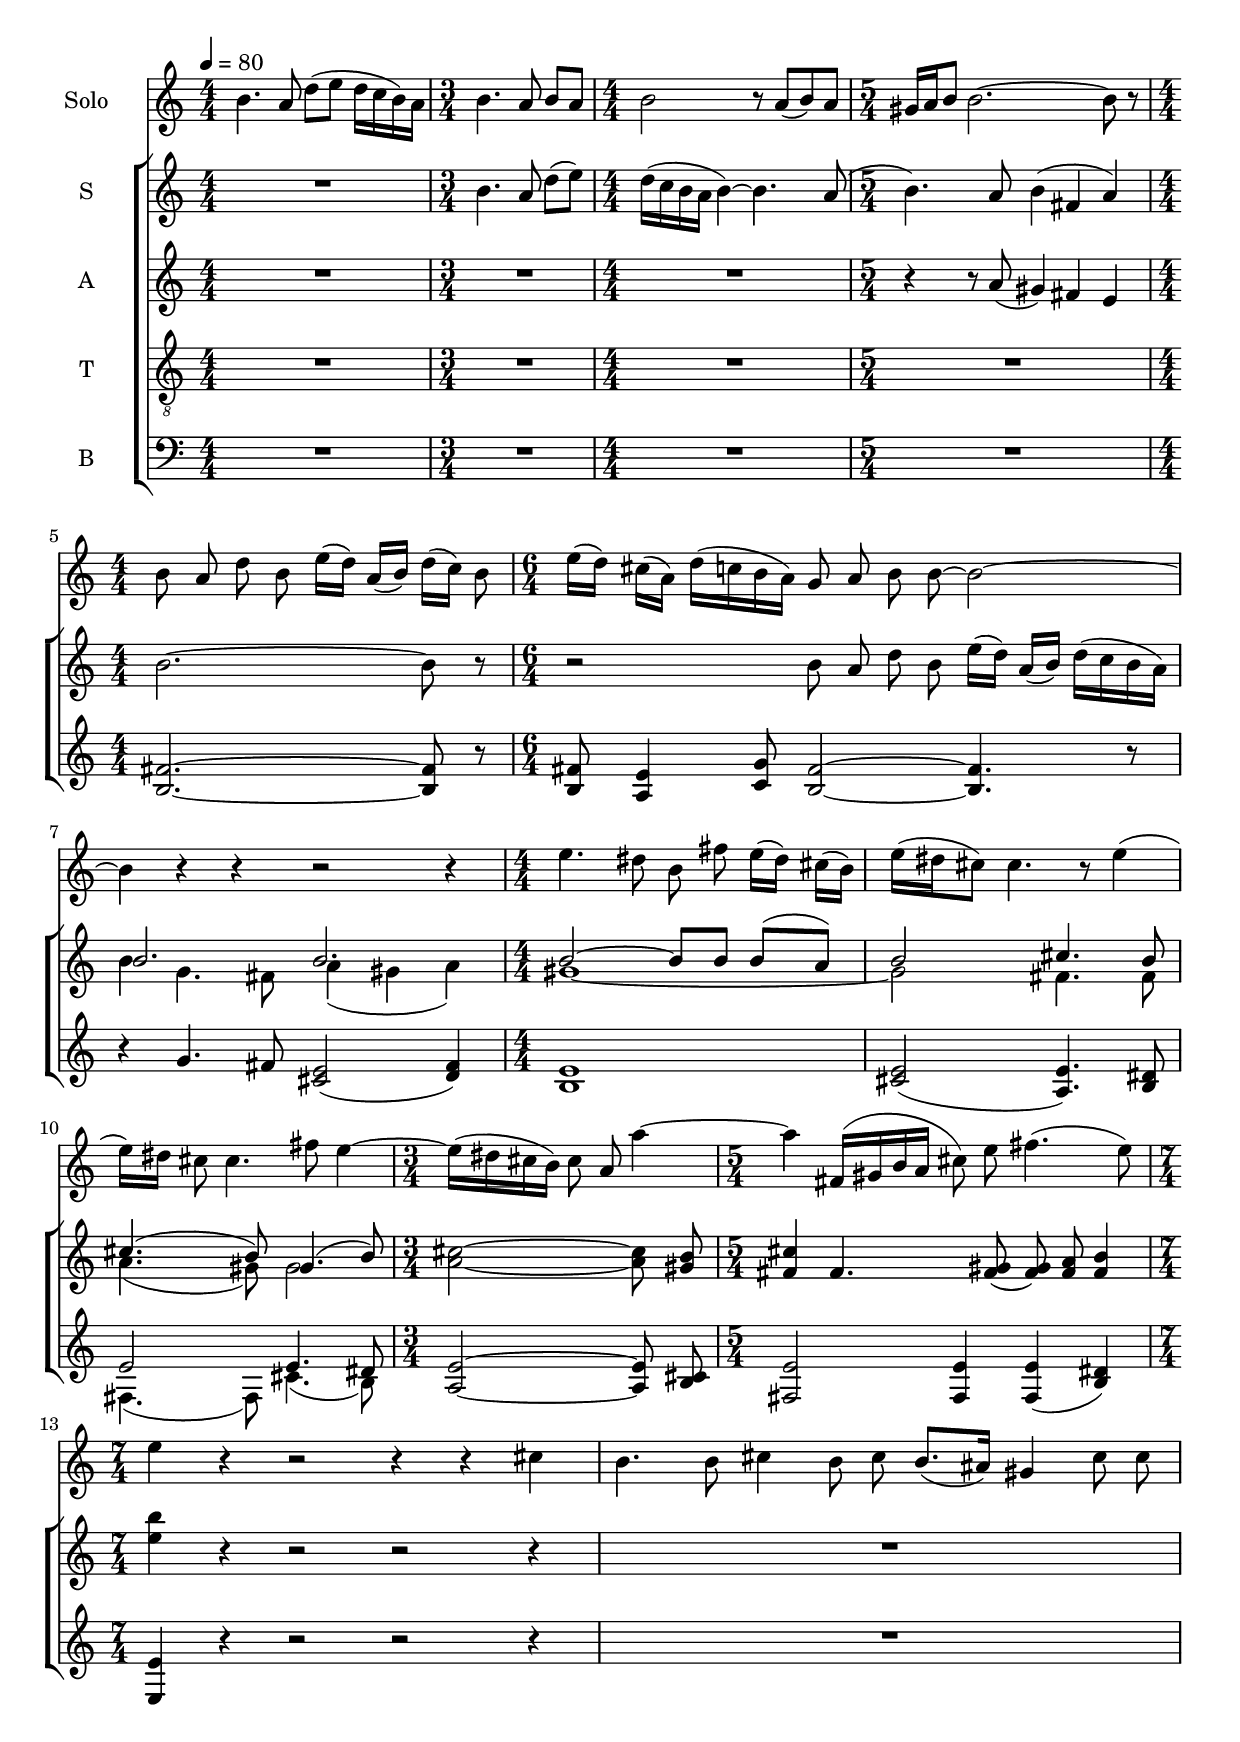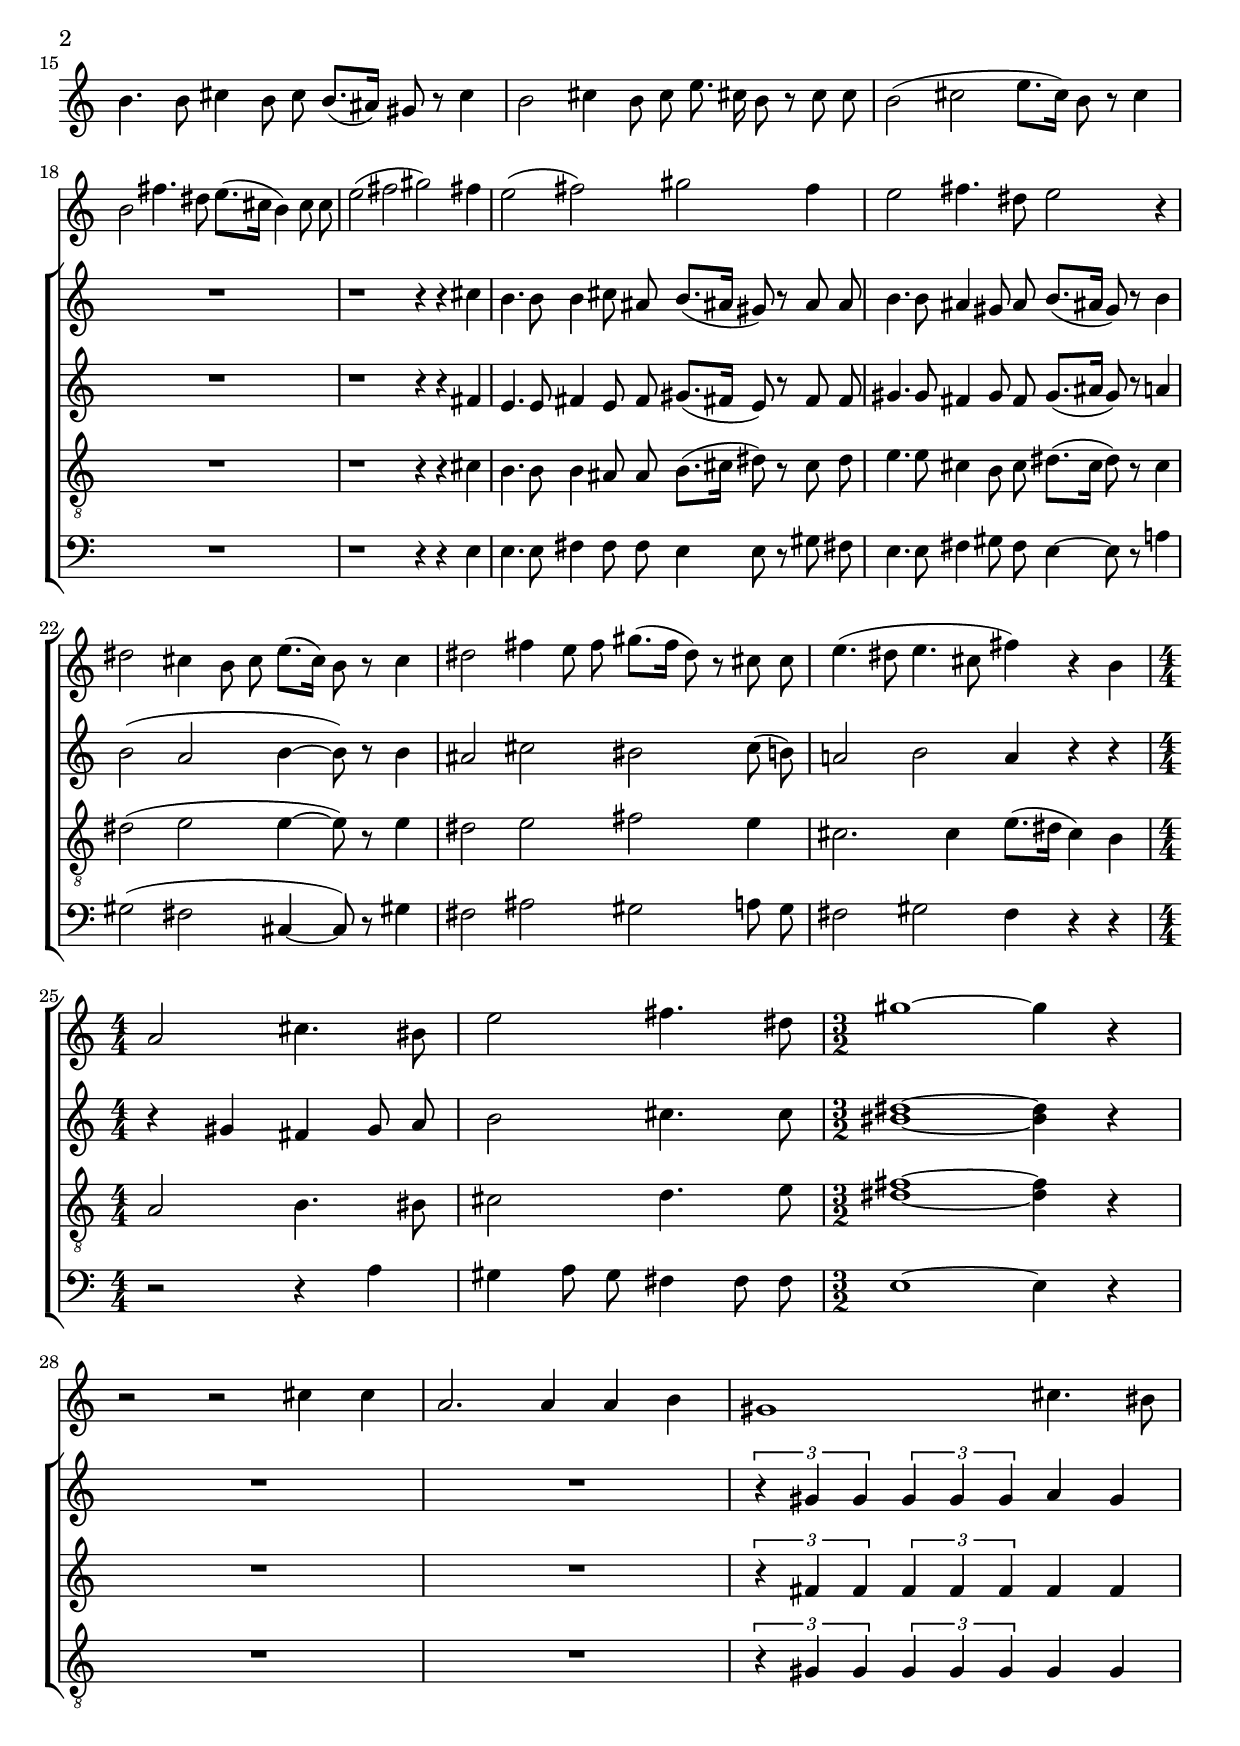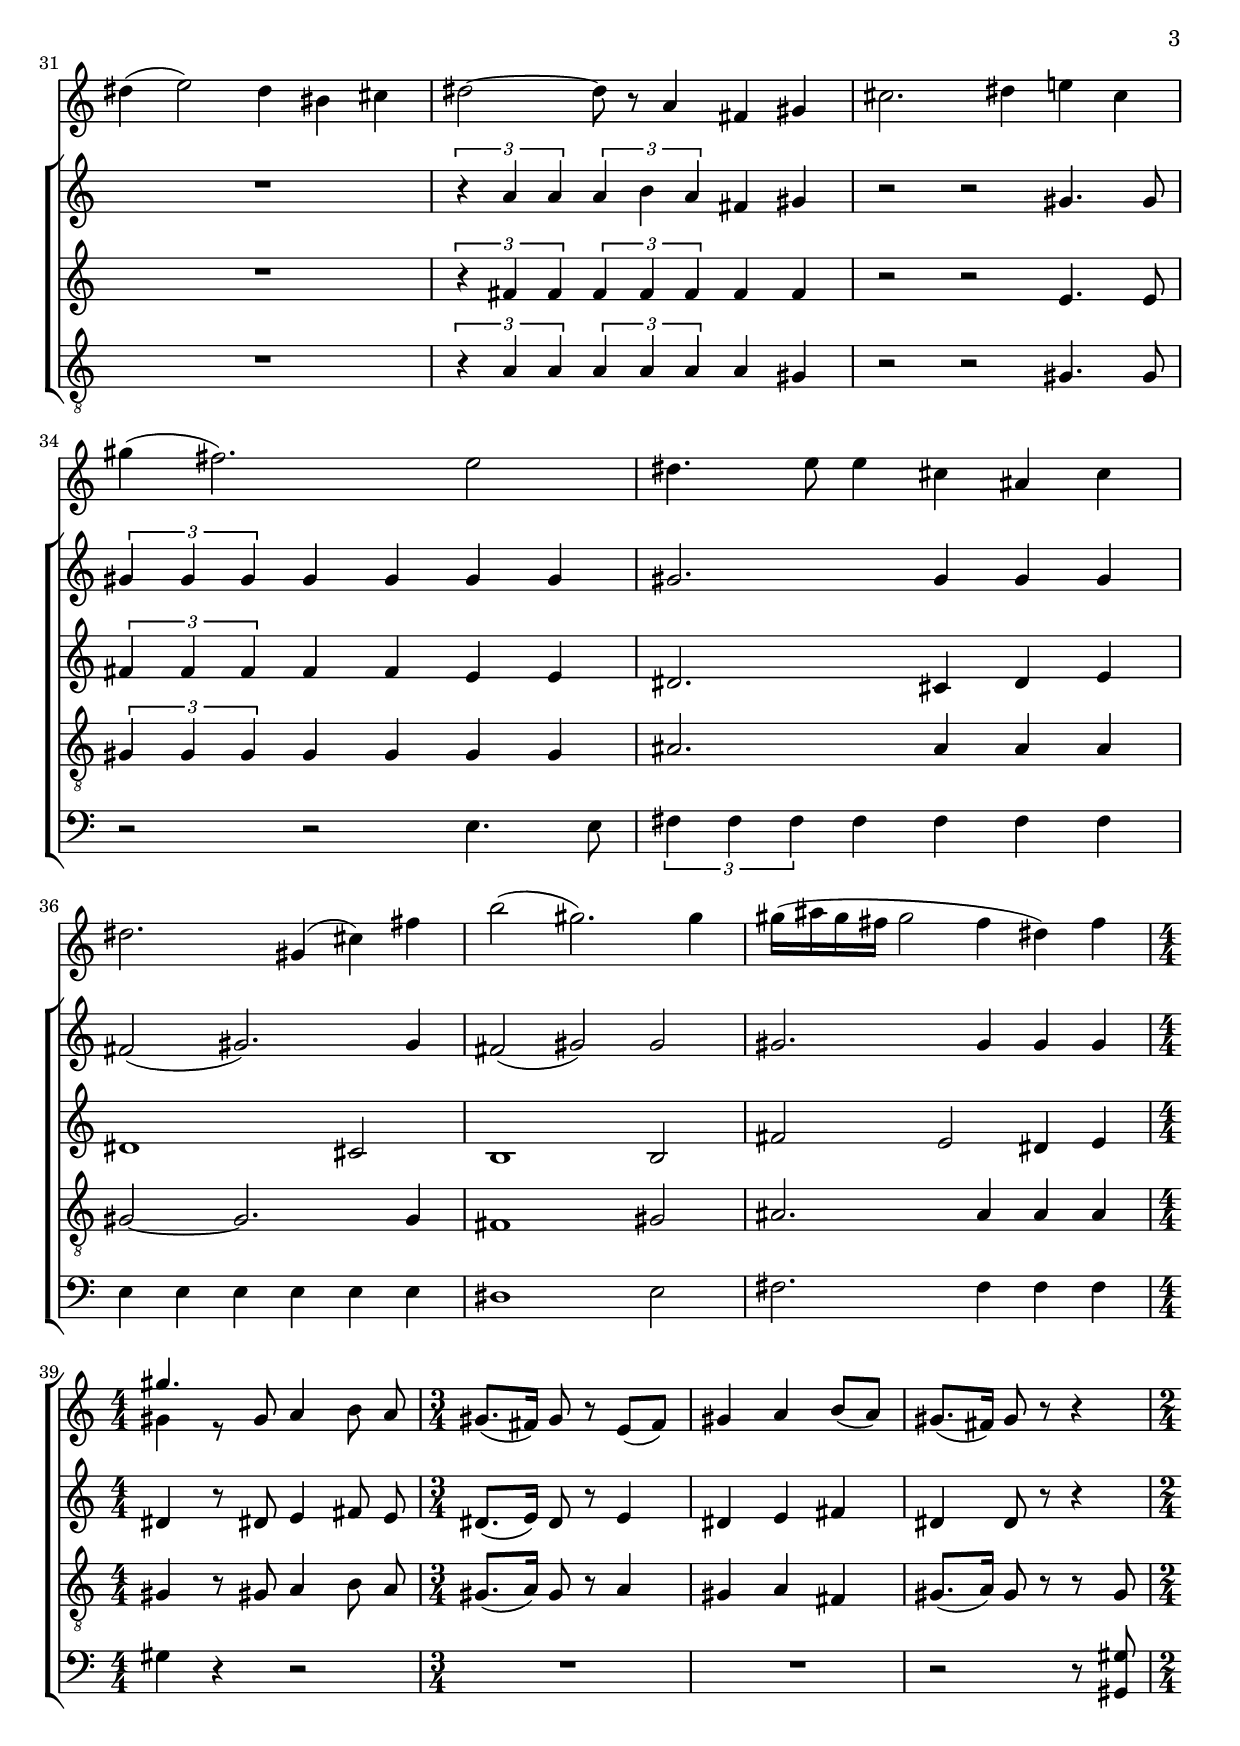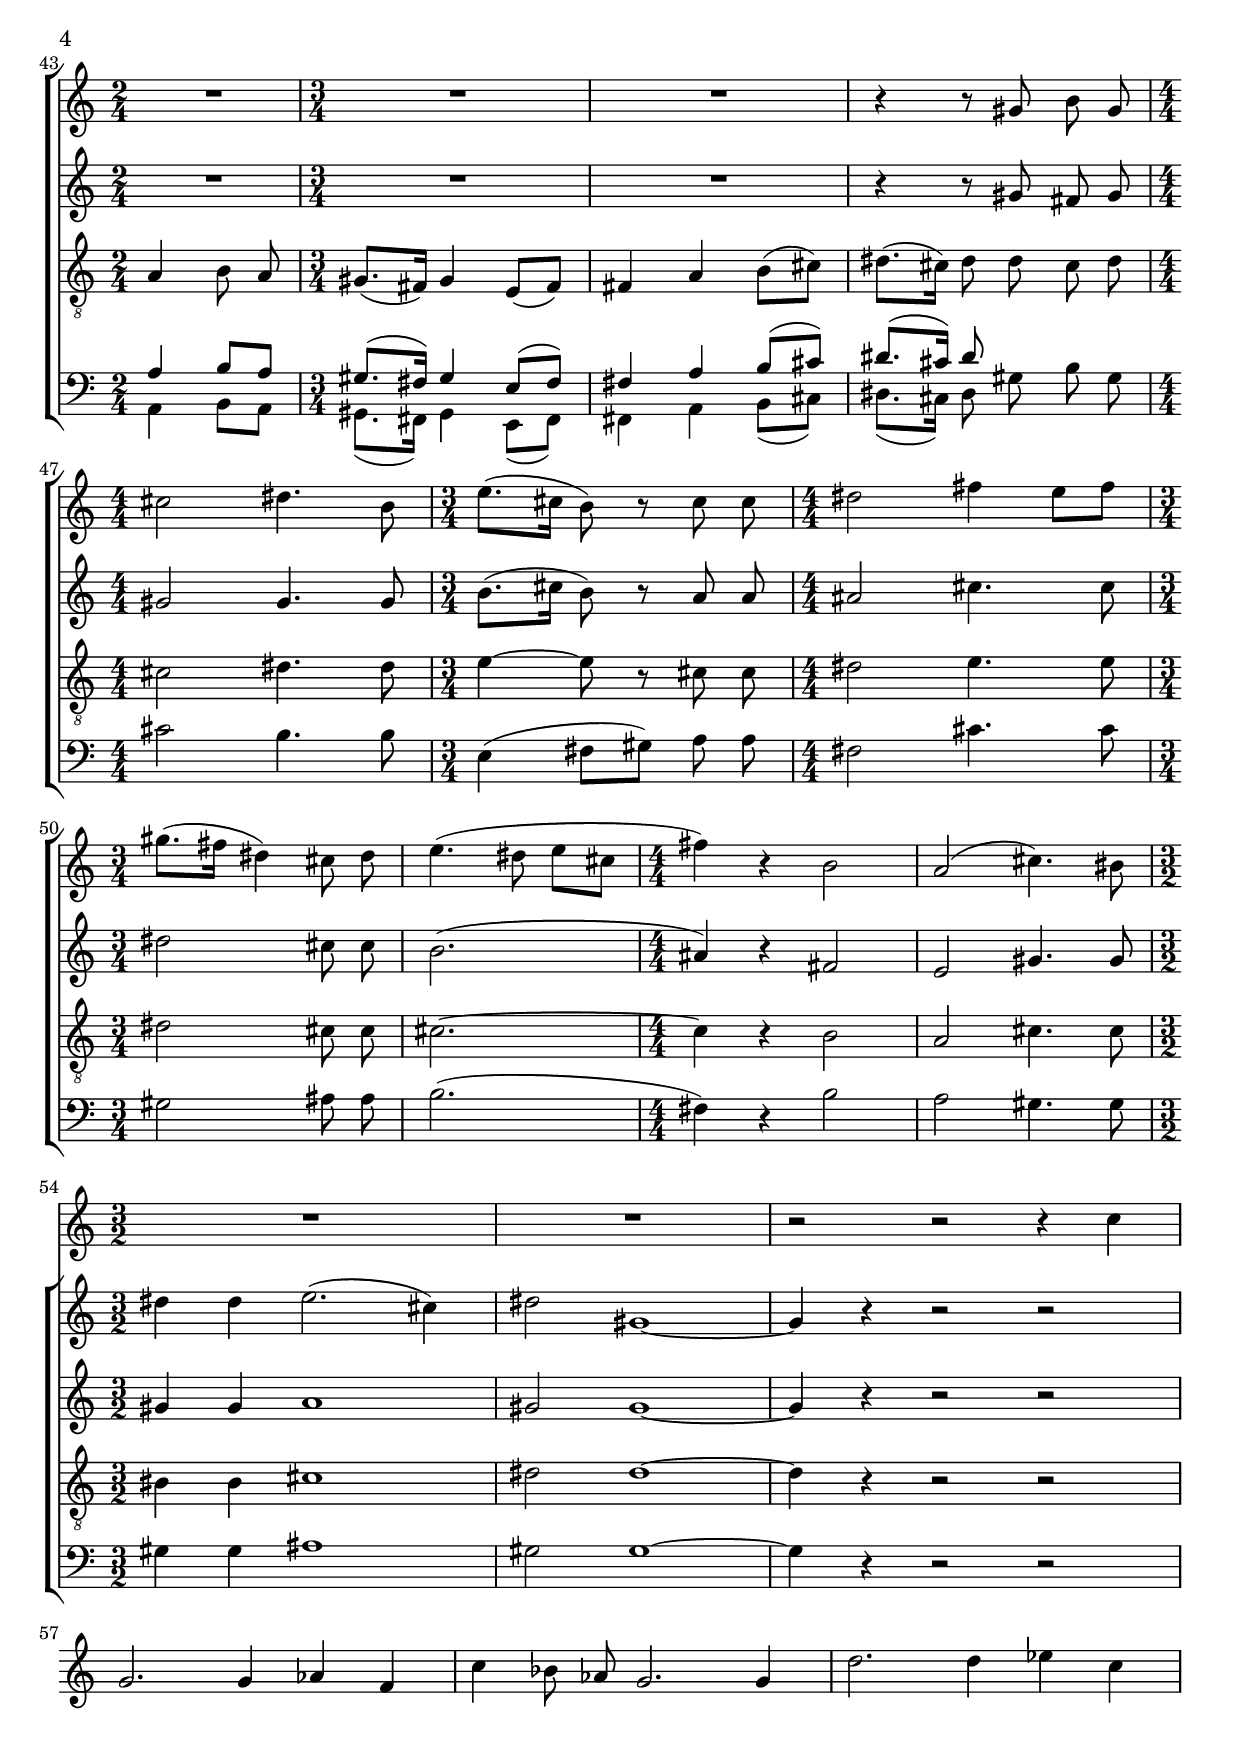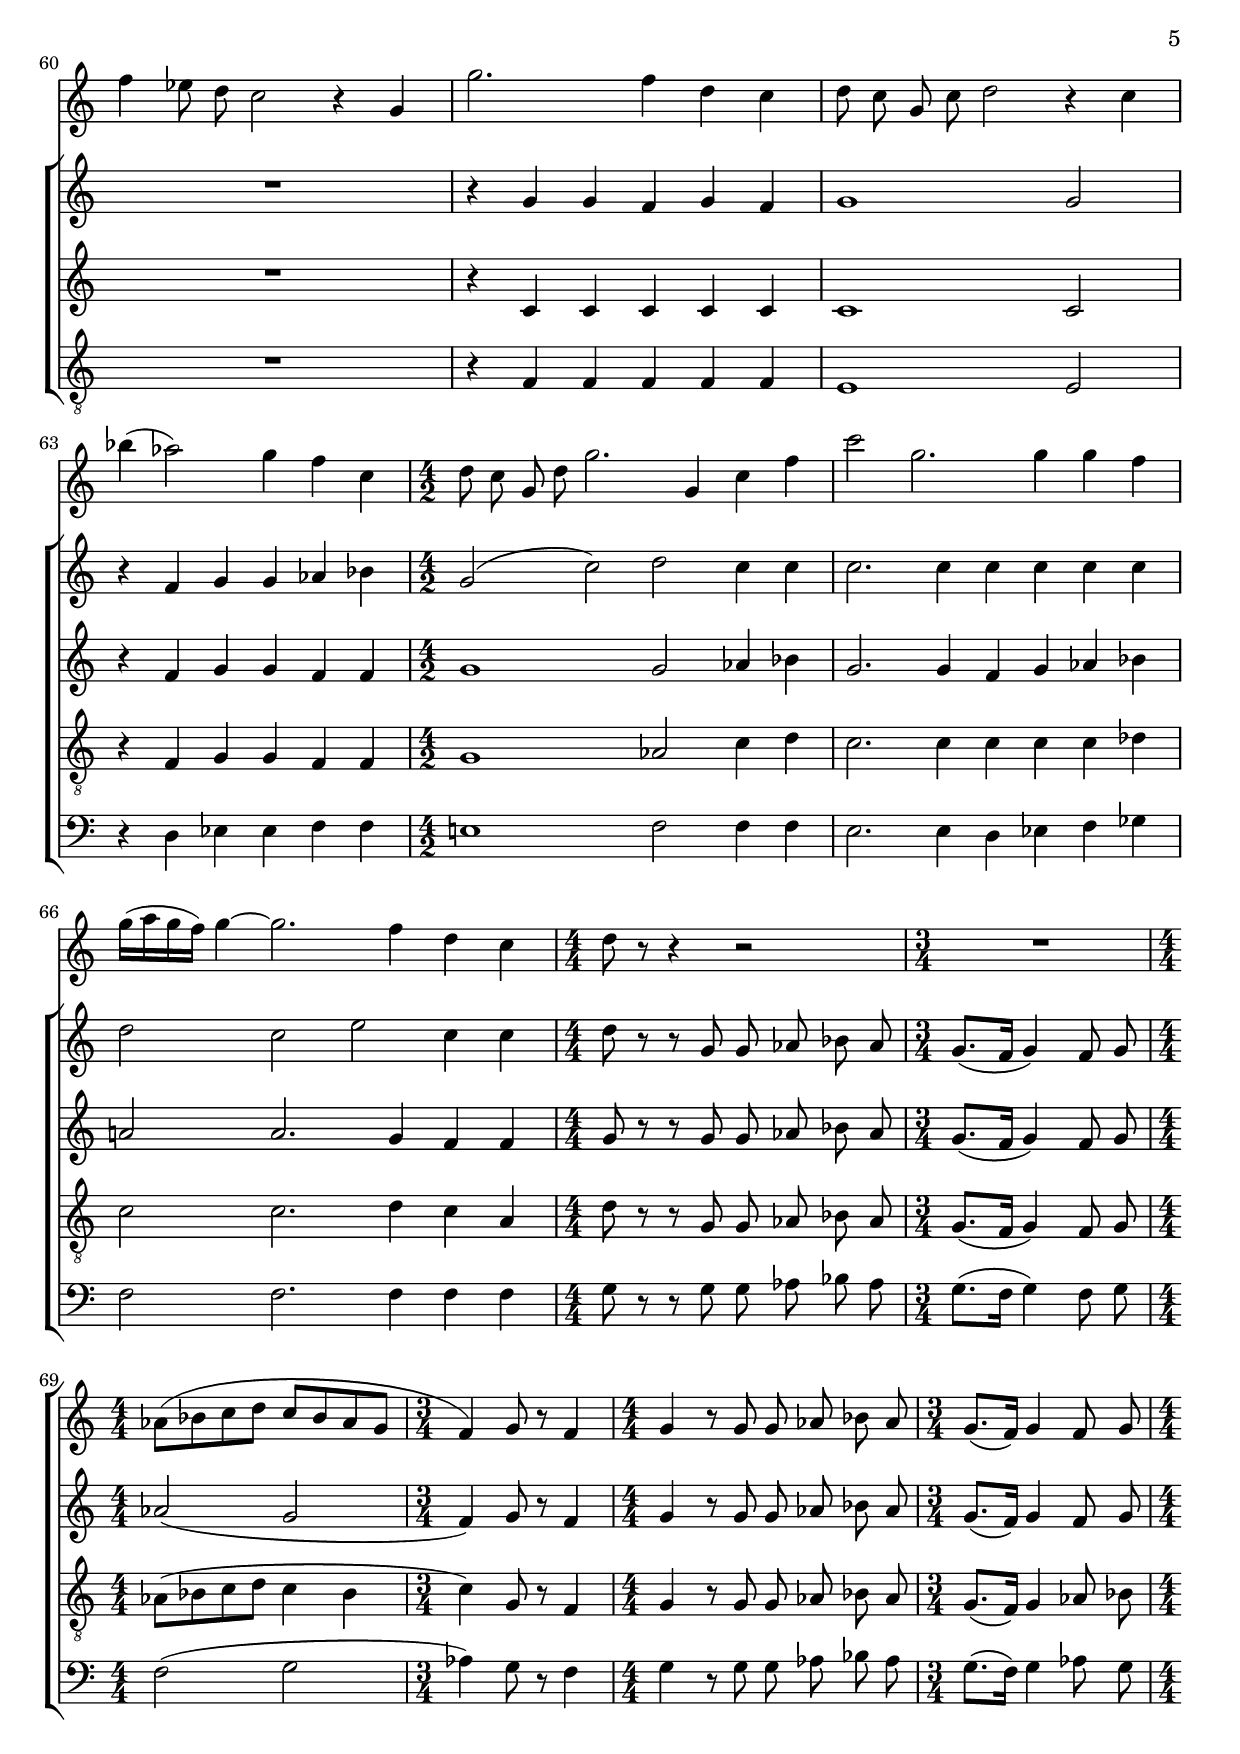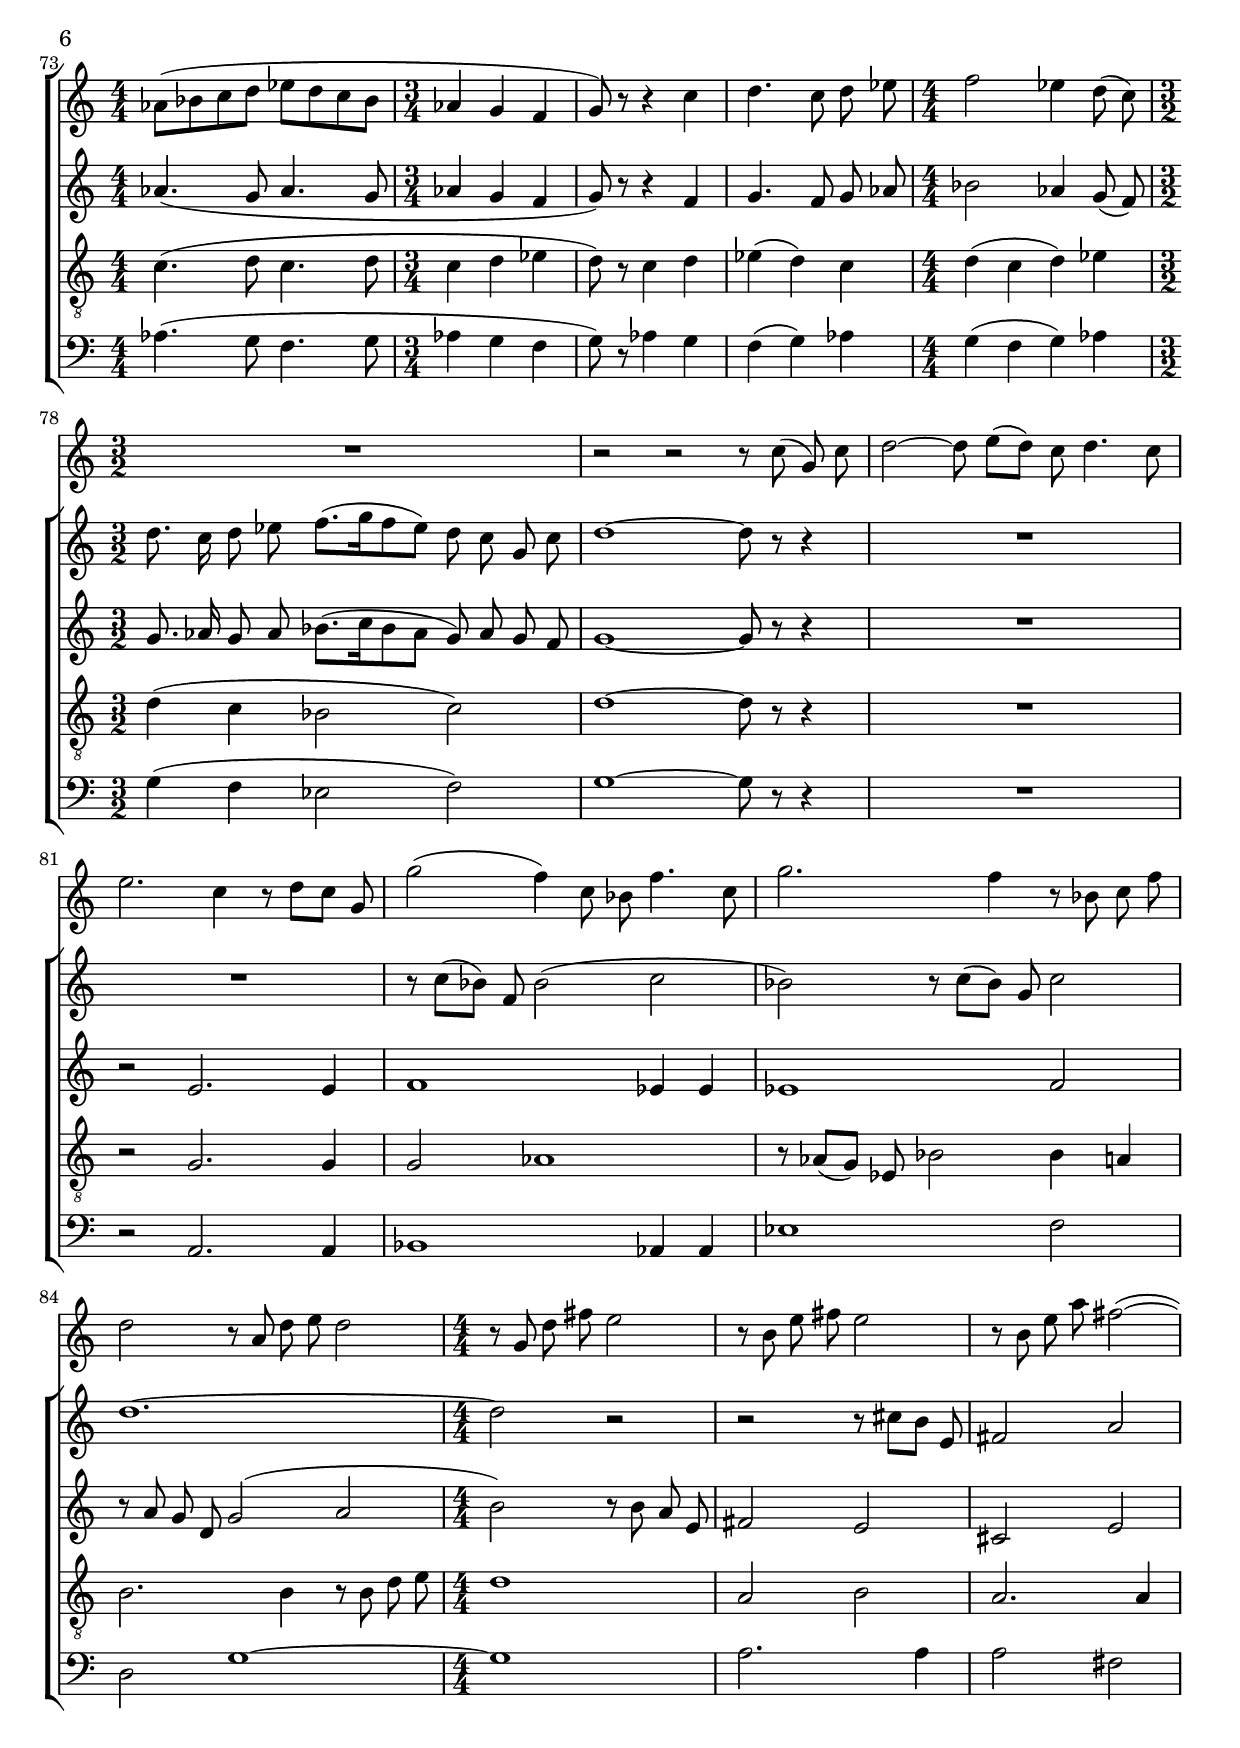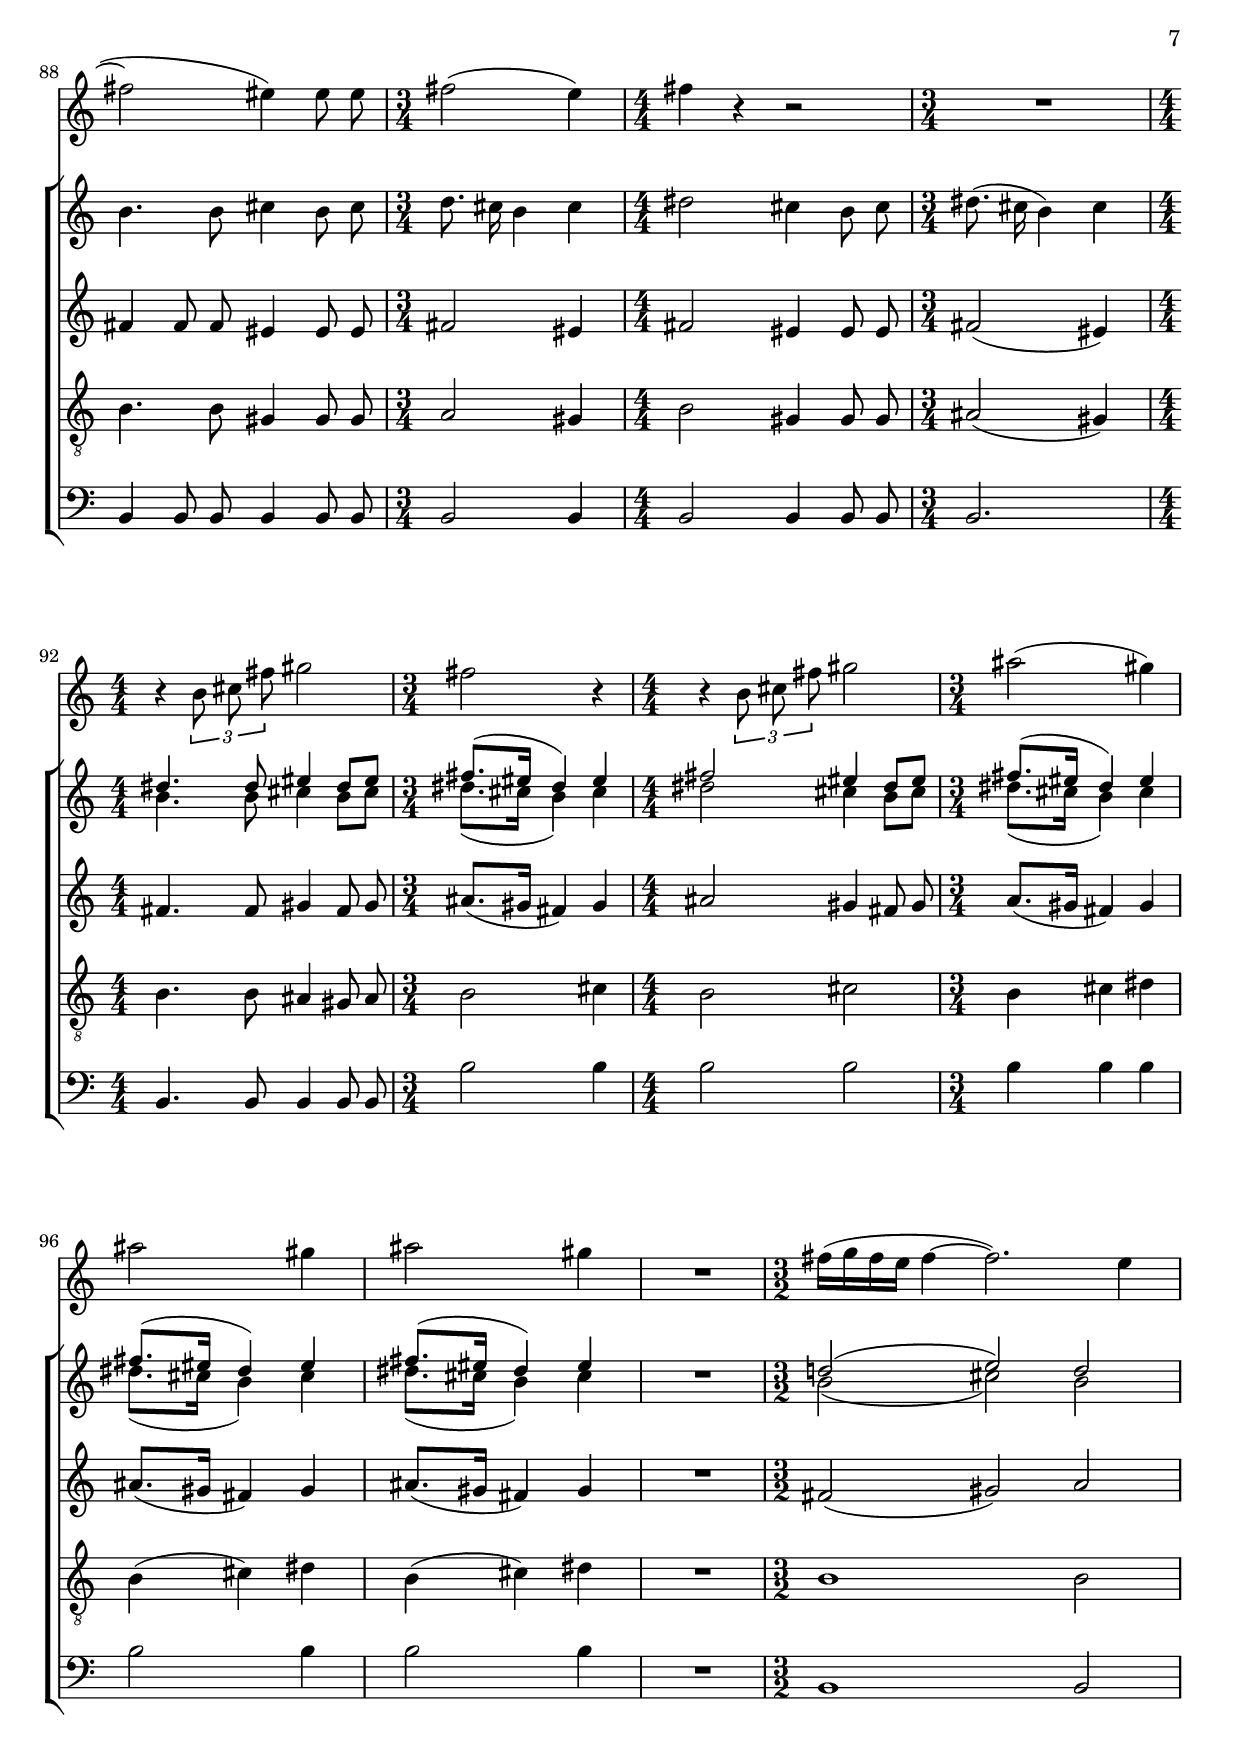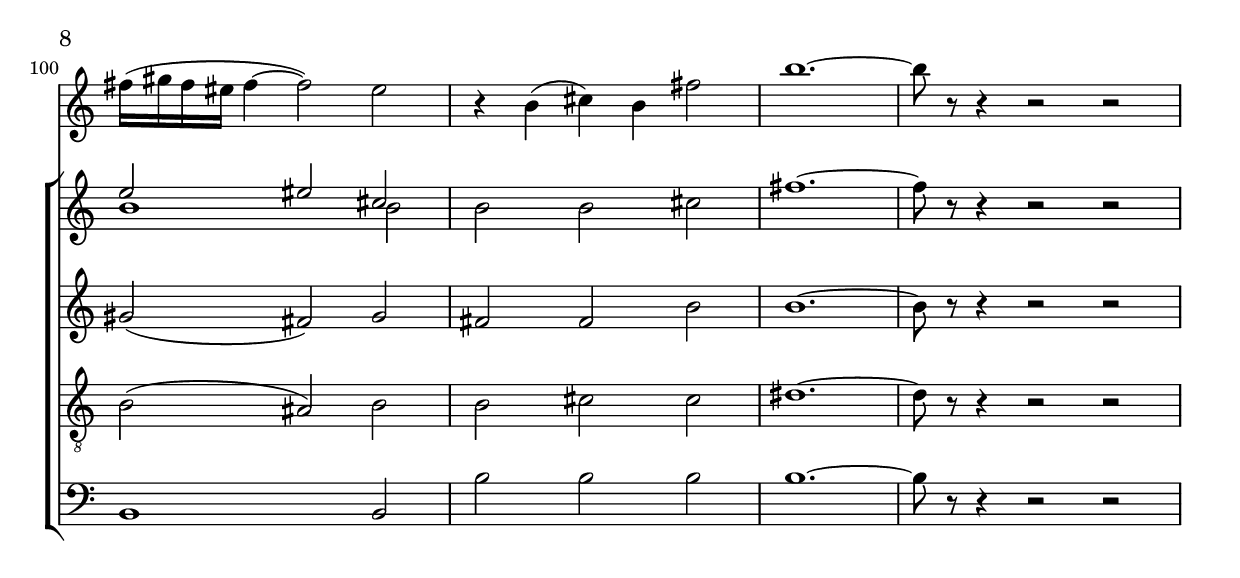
\include "english.ly"
\version "2.22.0"

global = {
  \key a \minor
  \time 4/4
  % \tempo 4 = 116
  \tempo 4 = 80
}

%%%%%%%%%%%%%%%%%%%%%%%%%%%%%%%%
soloNotes = \relative c'' {
  \dynamicUp \numericTimeSignature
  % page 22, bar 1
  b4. a8 d8[( e] d16[ c b) a] |
  \time 3/4 b4. a8 b[ a] |
  \time 4/4 b2 r8 a8[( b) a] |
  \time 5/4 gs16[ a b8] b2.~  b8 r8 |
  \break % bar 5
  \time 4/4 b8 a d b e16[( d]) a[( b]) d[( c]) b8 |
  \time 6/4  e16[( d]) cs[( a]) d[( c b a]) g8 a b b8~ b2~ |
  \break % bar 7
  b4 r4 r4 r2 r4 |
  \time 4/4 e4. ds8 b fs' e16[( ds]) cs[( b]) |
  e16[( ds cs8]) cs4. r8 e4( |
\break
  % page 23, bar 10
  e16[) ds] cs8 cs4. fs8 e4~ |
  \time 3/4 e16[( ds cs b]) cs8 a a'4~ |
  \time 5/4 a4 fs,16[( gs b a] cs8) e fs4.( e8) |
  \break % bar 13
  \time 7/4 e4 r4 r2 r4 r4 cs4 |
  b4. b8 cs4 b8 cs8 b8.[( as16]) gs4 cs8 cs |
\break
  % page 24, bar 15
  b4. b8 cs4 b8 cs   b8.[( as16]) gs8 r8 cs4 |
  b2 cs4 b8 cs8 e8. cs!16 b8 r8 cs8 cs8 |
  b2( cs2
%\break % bar 17
  e8.[ cs16]) b8 r8 cs4 |
  b2 fs'4. ds8 e8.[( cs16] b4) cs8 cs | e2( fs2
%\break
  % page 25, bar 19
  gs2) fs!4 |
  e2( fs2) gs2 fs4 |
  e2 fs4. ds8
  % break bar ..21
  e2 r4 |
  R1*7/4 |
  R1*7/4 |
  % page 26, bar ..23
  R1*7/4 |
\break % bar 25
  \time 4/4 R1 |
  R1 |
  \time 3/2 R1*3/2 |
\break
  % page 27, bar 28
  r2 r2 cs4 cs4 |
  a2. a4 a4 b4 |
  gs1 cs4. bs8 |
\break % bar 31
  ds4( e2) ds4 bs cs |
  ds2~ ds8 r8 a4 fs gs |
  cs2. ds4 e! cs |
\break
  % page 28, bar 34
  gs'4( fs2.) e2 |
  ds4. e8 e4 cs as cs |
\break % bar 36
  ds2. gs,4( cs) fs4 |
  b2( gs2.) gs4 |
  gs16[( as gs fs] gs2 fs4 ds) fs |
\break
  % page 29, bar 39
  \time 4/4 R1 |
  \time 3/4 R1*3/4 |
  R1*3/4 |
  R1*3/4 |
\break % bar 43
  \time 2/4 R1*2/4 |
  \time 3/4 R1*3/4 |
  R1*3/4 |
  R1*3/4 |
\break
  % page 30, bar 47
  \time 4/4 R1 |
  \time 3/4 R1*3/4 |
  \time 4/4 R1 |
\break % bar 50
  \time 3/4 R1*3/4 |
  R1*3/4 |
  \time 4/4 R1 |
  R1 |
\break
  % page 31, bar 54
  \time 3/2 R1*3/2 |
  R1*3/2 |
  r2 r2 r4 c4 |
\break
  % break bar 57
  g2. g4 af f |
  c'4 bf8 af g2. g4 |
  d'2. d4 ef c |
\break
  % page 32, bar 60
  f4 ef8 d8 c2 r4 g |
  g'2. f4 d c |
  d8 c8 g8 c8 d2 r4 c4 |
\break
  % break bar 63
  bf'4( af2) g4 f c |
  \time 4/2 d8 c g d' g2. g,4 c f |
  c'2 g2. g4 g f |
\break
  % page 33, bar 66
  g16[( a g f]) g4~ g2. f4 d c |
  \time 4/4 d8 r8 r4 r2 |
  \time 3/4 R1*3/4 |
\break
  % break bar 69
  \time 4/4 R1 |
  \time 3/4 R1*3/4 |
  \time 4/4 R1 |
  \time 3/4 R1*3/4 |
\break
  % page 34, bar 73
  \time 4/4 R1 |
  \time 3/4 R1*3/4 |
  R1*3/4 |
  R1*3/4 |
  \time 4/4 R1 |
\break
  % break bar 78
  \time 3/2 R1*3/2 |
  r2 r2 r8 c8( g8) c8 |
  d2~ d8 e[( d]) c d4. c8 |
\break
  % page 35, bar 81
  e2. c4 r8 d8[ c] g |
  g'2( f4) c8 bf f'4. c8 |
  g'2. f4 r8 bf,8 c f |
\break
  % break bar 84
  d2 r8 a8 d e d2 |
  \time 4/4 r8 g,8 d' fs e2 |
  r8 b8 e fs e2 |
  r8 b8 e a fs2~( |
\break
  % page 36, bar 88
  fs2 es4) es8 es |
  \time 3/4 fs2( e4) |
  \time 4/4 fs4 r4 r2 |
  \time 3/4 R1*3/4 |
\break
  % break bar 92
  \time 4/4 r4 \times 2/3 { b,8 cs fs } gs2 |
  \time 3/4 fs2 r4 |
  \time 4/4 
  r4 \times 2/3 { b,8 cs fs } gs2 |
  \time 3/4 as2( gs4) |
\break
  % page 37, bar 96
  as2 gs4 |
  as2 gs4 |
  R1*3/4 |
  \time 3/2 fs16[( g fs e] fs4~ fs2.) e4 |
\break
  % break bar 100
  fs16[( gs fs es] fs4~ fs2) es2 |
  r4 b4( cs) b fs'2 |
  b1.~ |
  b8 r8 r4 r2 r2 |
} % end of soloNotes

%%%%%%%%%%%%%%%%%%%%%%%%%%%%%%%%
sopMusic = \relative c'' {
  % page 1
  \dynamicUp \numericTimeSignature
  R1 |
  \time 3/4 b4. a8 d8[( e]) |
  \time 4/4 d16[( c b a] b4~) b4. a8( |
  \time 5/4 b4.)  a8 b4( fs a) |
  % \break % bar 5
  \time 4/4 b2.~ b8 r8 |
  \time 6/4 r2 b8 a d b e16[( d]) a[( b]) d[( c b a]) |
  % \break % bar 7
  <<
     { b2. b2. }
     \\
     { b4 g4. fs8 a4( gs a) }
  >> |
  \time 4/4
  <<
     { b2~ b8 b8 b8[( a]) }
     \\
     { gs1~ }
  >> |
  <<
    { b2 cs4. b8 }
    \\
    {gs2 fs4. fs8 }
  >> |
  % page 23, bar 10
  <<
     { cs'4.( b8) gs4.( b8) }
     \\
     {a4.( gs8) gs2 }
  >> |
  \time 3/4 <<a2~ cs2~>>  <<a8 cs8>> <<gs8 b8>> |
  \time 5/4 <<fs4 cs'4>> fs,4. <<fs8( gs8>> <<fs8) gs8>> <<fs8 a8>> <<fs4 b4>> |
  % break bar 13
  \time 7/4 <<e4 b'4>>  r4 r2 r2 r4 |
  R1*7/4 |
  % page 24, bar 15
  R1*7/4 |
  R1*7/4 |
  R1*7/4 |
  % break bar 17
  R1*7/4 |
  r1
  % page 25, bar 19
  r4 r4 cs,4 |
  b4. b8 b4 cs8 as b8.[( as!16] gs8) r8 as8 as8 |
  b4. b8 as4 gs8 as8
  % \break % bar ..21
    b8.[( as!16] gs8) r8 b4 |
  ds2 cs4 b8 cs8    e8.[( cs16]) b8 r8 cs4 |
  ds2 fs4 e8 fs8
  % page 26, bar ..23
    gs8.[( fs16] ds8) r8 cs8 cs8 |
    e4.( ds8 e4. cs8    fs4) r4 b,4 |
  % \break % bar 25
  \time 4/4 a2 cs4. bs8 |
  e2 fs4. ds8 |
  \time 3/2 gs1~ gs4 r4 |
  % page 27, bar 28
  R1*3/2 |
  R1*3/2 |
  \times 2/3 { r4 gs,4 gs4 } \times 2/3 { gs4 gs4 gs4 } a4 gs4 |
  % \break % bar 31
  R1*3/2 |
  \times 2/3 { r4 a4 a4 } \times 2/3 { a4 b4 a4 } fs4 gs4 |
  r2 r2 gs4. gs8 |
  % page 28, bar 34
  \times 2/3 { gs4 gs4 gs4 } gs4 gs4 gs4 gs4 |
  gs2. gs4 gs gs |
  % \break % bar 36
  fs2( gs2.) gs4 |
  fs2( gs2) gs2 |
  gs2. gs4 gs gs |
  % page 29, bar 39
  \time 4/4
    <<
       {gs'4. }
       \\
       {gs,4 r8 }
    >>
       gs8 a4 b8 a |
  \time 3/4 gs8.[( fs16]) gs8 r8 e[( fs]) |
  gs4 a b8[( a]) |
  gs8.[( fs16]) gs8 r8 r4 |
  % \break % bar 43
  \time 2/4 R1*2/4 |
  \time 3/4 R1*3/4 |
  R1*3/4 |
  r4 r8 gs8 b gs |
  % page 30, bar 47
  \time 4/4 cs2 ds4. b8 |
  \time 3/4 e8.[( cs16] b8) r8 cs8 cs8 |
  \time 4/4 ds2 fs4 e8[ fs] |
  % \break % bar 50
  \time 3/4 gs8.[( fs16] ds4) cs8 ds |
  e4.( ds8 e8[ cs] |
  \time 4/4 fs4) r4 b,2 |
  a2( cs4.) bs8 |
  % page 31, bar 54
  \time 3/2 ds4 ds e2.( cs4) |
  ds2 gs,1~ |
  gs4 r4 r2 r2 |
  % \break % bar 57
  R1*3/2 |
  R1*3/2 |
  R1*3/2 |
  % page 32, bar 60
  R1*3/2 |
  r4 g4 g f g f |
  g1 g2 |
  % \break % bar 63
  r4 f4 g g af bf |
  \time 4/2 g2( c2)  d2 c4 c4 |
  c2. c4 c c c c |
  % page 33, bar 66
  d2 c2 e2 c4 c4 |
  \time 4/4 d8 r8 r8 g, g af bf af |
  \time 3/4 g8.[( f16] g4) f8 g |
  % \break % bar 69
  \time 4/4 af8[( bf c d] c[ bf af g] |
  \time 3/4 f4) g8 r8 f4 |
  \time 4/4 g4 r8 g8 g af bf af |
  \time 3/4 g8.[( f16]) g4 f8 g8 |
  % page 34, bar 73
  \time 4/4 af8[( bf c d] ef[ d c bf] |
  \time 3/4 af4 g f |
  g8) r8 r4 c4 |
  d4. c8 d ef |
  \time 4/4 f2 ef4 d8( c8) |
  % \break % bar 78
  \time 3/2 d8. c16 d8 ef f8.[( g16 f8 ef]) d8 c g c  |
  d1~ d8 r8 r4 |
  R1*3/2 |
  % page 35, bar 81
  R1*3/2 |
  r8 c8[( bf]) f bf2( c2 |
  bf2) r8 c8[( bf]) g c2 |
  % \break % bar 84
  d1.~ |
  \time 4/4 d2 r2 |
  r2 r8 cs8[ b] e, |
  fs2 a2 |
  % page 36, bar 88
  b4. b8 cs4 b8 cs |
  \time 3/4 d8. cs16 b4 cs |
  \time 4/4 ds2 cs4 b8 cs |
  \time 3/4 ds8.( cs16 b4) cs |
  % \break % bar 92
  \time 4/4 
  <<
    { ds4. ds8 es4 ds8 es8 }
    \\
    { b4.  b8  cs4 b8  cs8 }
  >> |
  \time 3/4
  <<
     { fs8.[( es16] ds4) es }
     \\
     { ds8.[( cs16] b4) cs }
  >> |
  \time 4/4 
  <<
    { fs2 es4 ds8 es8 }
    \\
    { ds2 cs4 b8  cs8 }
  >> |
  \time 3/4
  <<
     { fs8.[( es16] ds4) es }
     \\
     { ds8.[( cs16] b4) cs }
  >> |
  % page 37, bar 96
  <<
     { fs8.[( es16] ds4) es }
     \\
     { ds8.[( cs16] b4) cs }
  >> |
  <<
     { fs8.[( es16] ds4) es }
     \\
     { ds8.[( cs16] b4) cs }
  >> |
  R1*3/4 |
  \time 3/2
  <<
     { d!2( e2) d2 }
     \\
     { b2( cs2) b2 }
  >> |
  % \break % bar 100
  <<
    { e2 es2 cs2 }
    \\
    { b1 b2 }
  >> |
  b2 b2 cs2 |
  fs1.~ |
  fs8 r8 r4 r2 r2 |
} % end-of sopMusic

%%%%%%%%%%%%%%%%%%%%%%%%%%%%%%%%
altMusic = \relative c'' {
  \dynamicUp \numericTimeSignature
  % page 22, bar 1
  R1 |
  \time 3/4 R1*3/4 |
  \time 4/4 R1*4/4 |
  \time 5/4 r4 r8 a8( gs4) fs4  e |
  % break bar 5
  \time 4/4 <<b2.~ fs'2.~>> <<b,8 fs'8>> r8 |
  \time 6/4 <<b,8 fs'8>> <<a,4 e'4>> <<c8 g'8>>
    <<b,2~ fs'2~>> <<b,4. fs'4.>> r8 |
  % break bar 7
  r4 g4. fs8 <<cs2( e2(>> <<d4) fs4)>> |
  \time 4/4 <<b,1 e1>> |
  <<cs2( e2(>> <<a,4.) e'4.)>> <<b8 ds8>> |
  % page 23, bar 10
  <<
    {e2 e4. ds8}
    \\
    {fs,4.( fs8) cs'4.( b8) }
  >>
  \time 3/4 <<a2~ e'2~>> <<a,8 e'8>> <<b8 cs8>> |
  \time 5/4 <<fs,2 e'2>> <<fs,4 e'4>> <<fs,4( e'4>> <<b4) ds4>> |
  % break bar 13
  \time 7/4 <<e, e'4>> r4 r2 r2 r4 |
  R1*7/4 |
  % page 24, bar 15
  R1*7/4 |
  R1*7/4 |
  R1*7/4 |
  % break bar 17
  R1*7/4 |
  r1
  % page 25, bar 19
  r4 r4 fs4 |
  e4. e8 fs4 e8 fs8    gs8.[( fs!16] e8) r8 fs8 fs8 |
  gs4. gs8 fs4 gs8 fs8
  % \break % bar ..21
    gs8.[( as16] gs8) r8 a4 |
  b2( a2   b4~ b8) r8 b4 |
  as2 cs2
  % page 26, bar ..23
    bs2 cs8( b!8) |
  a!2 b2   a4 r4 r |
  % break bar 25
  \time 4/4 r4 gs4 fs gs8 a |
  b2 cs4. cs8 |
  \time 3/2 <<bs1~ ds1~>> <<bs4 ds4>> r4 |
  % page 27, bar 28
  R1*3/2 |
  R1*3/2 |
  \times 2/3 { r4 fs,4 fs4 } \times 2/3 { fs4 fs4 fs4 } fs4 fs4 |
  % break bar 31
  R1*3/2 |
  \times 2/3 { r4 fs4 fs4 } \times 2/3 { fs4 fs4 fs4 } fs4 fs4 |
  r2 r2 e4. e8 |
  % page 28, bar 34
  \times 2/3 { fs4 fs4 fs4 } fs4 fs4 e e |
  ds2. cs4 ds e |
  % break bar 36
  ds1 cs2 |
  b1  b2 |
  fs'2 e2 ds4 e |
  % page 29, bar 39
  \time 4/4 ds4 r8 ds!8 e4 fs8 e |
  \time 3/4 ds8.[( e16]) ds8 r8 e4 |
  ds4 e fs |
  ds4 ds8 r8 r4 |
  % break bar 43
  \time 2/4 R1*2/4 |
  \time 3/4 R1*3/4 |
  R1*3/4 |
  r4 r8 gs8 fs gs |
  % page 30, bar 47
  \time 4/4 gs2 gs4. gs8 |
  \time 3/4 b8.[( cs16] b8) r8 a8 a8 |
  \time 4/4 as2 cs4. cs8 |
  % break bar 50
  \time 3/4 ds2 cs8 cs |
  b2.( |
  \time 4/4 as4) r4 fs2 |
  e2 gs4. gs8 |
  % page 31, bar 54
  \time 3/2 gs4 gs a1 |
  gs2 gs1~ |
  gs4 r4 r2 r2 |
  % break bar 57
  R1*3/2 |
  R1*3/2 |
  R1*3/2 |
  % page 32, bar 60
  R1*3/2 |
  r4 c,4 c c c c |
  c1 c2 |
  % break bar 63
  r4 f g g f f |
  \time 4/2 g1 g2 af4 bf |
  g2. g4 f g af bf |
  % page 33, bar 66
  a!2 a2. g4 f f |
  \time 4/4 g8 r8 r8 g g af bf af |
  \time 3/4 g8.[( f16] g4) f8 g |
  % break bar 69
  \time 4/4 af2( g2 |
  \time 3/4 f4) g8 r8 f4 |
  \time 4/4 g4 r8 g8 g af bf af |
  \time 3/4 g8.[( f16]) g4 f8 g8 |
  % page 34, bar 73
  \time 4/4 af4.( g8 af4. g8 |
  \time 3/4 af4 g f |
  g8) r8 r4 f4 |
  g4. f8 g af |
  \time 4/4 bf2 af4 g8( f8) |
  % break bar 78
  \time 3/2 g8. af16 g8 af bf8.[( c16 bf8 af] g8) af g f  |
  g1~ g8 r8 r4 |
  R1*3/2 |
  % page 35, bar 81
  r2 e2. e4 |
  f1 ef4 ef |
  ef1 f2 |
  % break bar 84
  r8 a8 g d g2( a |
  \time 4/4 b2) r8 b8 a e |
  fs2 e2 |
  cs2 e2 |
  % page 36, bar 88
  fs4 fs8 fs es4 es8 es8 |
  \time 3/4 fs2 es4 |
  \time 4/4 fs2 es4 es8 es |
  \time 3/4 fs2( es4) |
  % break bar 92
  \time 4/4 fs4. fs8 gs4 fs8 gs8
  \time 3/4 as8.[( gs16] fs4) gs4 |
  \time 4/4 as2 gs4 fs8 gs8 |
  \time 3/4 a8.[( gs16] fs4) gs4 |
  % page 37, bar 96
  as8.[( gs16] fs4) gs |
  as8.[( gs16] fs4) gs |
  R1*3/4 |
  \time 3/2 fs2( gs2) a2 |
  % break bar 100
  gs2( fs2) gs |
  fs2 fs2 b2 |
  b1.~ |
  b8 r8 r4 r2 r2 |
} % end of altMusic

%%%%%%%%%%%%%%%%%%%%%%%%%%%%%%%%
tenMusic = \relative c' {
  \dynamicUp \numericTimeSignature
  % page 22, bar 1
  R1 |
  \time 3/4 R1*3/4 |
  \time 4/4 R1*4/4 |
  \time 5/4 R1*5/4 |
  % break bar 5
  \time 4/4 R1 |
  \time 6/4 R1*6/4 |
  % break bar 7
  R1*6/4 |
  \time 4/4 R1 |
  R1 |
  % page 23, bar 10
  R1 |
  \time 3/4 R1*3/4 |
  \time 5/4 R1*5/4 |
  % break bar 13
  \time 7/4 R1*7/4 |
  R1*7/4 |
  % page 24, bar 15
  R1*7/4 |
  R1*7/4 |
  R1*7/4 |
  % break bar 17
  R1*7/4 |
  r1
  % page 25, bar 19
  r4 r4 cs4 |
  b4. b8 b4 as8 as8    b8.[( cs!16] ds8) r8 cs8 ds8 |
  e4. e8 cs4 b8 cs8
  % \break % bar ..21
    ds8.[( cs16] ds8) r8 cs4 |
  ds2( e2   e4~ e8) r8 e4 |
  ds2 e2
  % page 26, bar ..23
  fs2 e4 |
  cs2. cs4    e8.[( ds16] cs4) b |
  % break bar 25
  \time 4/4 a2 b4. bs8 |
  cs2 d4. e8 |
  \time 3/2 <<ds1~ fs1~>> <<ds4 fs4>> r4 |
  % page 27, bar 28
  R1*3/2 |
  R1*3/2 |
  \times 2/3 { r4 gs,4 gs4 } \times 2/3 { gs4 gs4 gs4 } gs4 gs4 |
  % break bar 31
  R1*3/2 |
  \times 2/3 { r4 a4 a4 } \times 2/3 { a4 a4 a4 } a4 gs4 |
  r2 r2 gs4. gs8 |
  % page 28, bar 34
  \times 2/3 { gs4 gs4 gs4 } gs4 gs4 gs4 gs4 |
  as2. as4 as as |
  % break bar 36
  gs2~ gs2. gs4 |
  fs1 gs2 |
  as2. as4 as as |
  % page 29, bar 39
  \time 4/4 gs4 r8 gs!8 a4 b8 a |
  \time 3/4 gs8.[( a16]) gs8 r8 a4 |
  gs4 a fs |
  gs8.[( a16]) gs8 r8 r8 gs8 |
  % break bar 4
  \time 2/4 a4 b8 a8 |
  \time 3/4 gs8.[( fs16]) gs4 e8[( fs]) |
  fs4 a b8[( cs]) |
  ds8.[( cs16]) ds8 ds cs ds |
  % page 30, bar 47
  \time 4/4 cs2 ds4. ds8 |
  \time 3/4 e4~ e8 r8 cs8 cs8 |
  \time 4/4 ds2 e4. e8 |
  % break bar 50
  \time 3/4 ds2 cs8 cs |
  cs2.~ |
  \time 4/4 cs4 r4 b2 |
  a2 cs4. cs8 |
  % page 31, bar 54
  \time 3/2 bs4 bs cs1 |
  ds2 ds1~ |
  ds4 r4 r2 r2 |
  % break bar 57
  R1*3/2 |
  R1*3/2 |
  R1*3/2 |
  % page 32, bar 60
  R1*3/2 |
  r4 f,4 f f f f |
  e1 e2 |
  % break bar 63
  r4 f4 g g f f |
  \time 4/2 g1 af2 c4 d4 |
  c2. c4 c c c df |
  % page 33, bar 66
  c2 c2. d4 c a |
  \time 4/4 d8 r8 r8 g, g af bf af |
  \time 3/4 g8.[( f16] g4) f8 g |
  % break bar 69
  \time 4/4 af8[( bf c d] c4 bf4 |
  \time 3/4 c4) g8 r8 f4 |
  \time 4/4 g4 r8 g8 g af bf af |
  \time 3/4 g8.[( f16]) g4 af8 bf8 |
  % page 34, bar 73
  \time 4/4 c4.( d8 c4. d8 |
  \time 3/4 c4 d ef |
  d8) r8 c4 d4 |
  ef( d) c |
  \time 4/4 d4( c4 d) ef4 |
  % break bar 78
  \time 3/2 d4( c bf2 c2) |
  d1~ d8 r8 r4 |
  R1*3/2 |
  % page 35, bar 81
  r2 g,2. g4 |
  g2 af1 |
  r8 af8[( g]) ef bf'2 bf4 a! |
  % break bar 84
  b2. b4 r8 b8 d e |
  \time 4/4 d1 |
  a2 b2 |
  a2. a4 |
  % page 36, bar 88
  b4. b8 gs4 gs8 gs8 |
  \time 3/4 a2 gs4 |
  \time 4/4 b2 gs4 gs8 gs |
  \time 3/4 as2( gs4) |
  % break bar 92
  \time 4/4 b4. b8 as4 gs8 as8
  \time 3/4 b2 cs4 |
  \time 4/4 b2 cs2 |
  \time 3/4 b4 cs ds |
  % page 37, bar 96
  b4( cs) ds |
  b4( cs) ds |
  R1*3/4 |
  \time 3/2 b1 b2 |  
  % break bar 100
  b2( as2) b2 |
  b2 cs2 cs2 |
  ds1.~ |
  ds8 r8 r4 r2 r2 |
} % end of tenMusic

%%%%%%%%%%%%%%%%%%%%%%%%%%%%%%%%
basMusic = \relative c {
  \dynamicUp \numericTimeSignature
  % page 22, bar 1
  R1 |
  \time 3/4 R1*3/4 |
  \time 4/4 R1*4/4 |
  \time 5/4 R1*5/4 |
  % break bar 5
  \time 4/4 R1 |
  \time 6/4 R1*6/4 |
  % break bar 7
  R1*6/4 |
  \time 4/4 R1 |
  R1 |
  % page 23, bar 10
  R1 |
  \time 3/4 R1*3/4 |
  \time 5/4 R1*5/4 |
  % break bar 13
  \time 7/4 R1*7/4 |
  R1*7/4 |
  % page 24, bar 15
  R1*7/4 |
  R1*7/4 |
  R1*7/4 |
  % break bar 17
  R1*7/4 |
  r1
  % page 25, bar 19
  r4 r4 e4 |
  e4. e8 fs4 fs8 fs8    e4 e8 r8 gs8 fs!8 |
  e4. e8 fs4 gs8 fs8
  % break bar ..21
    e4~ e8 r8 a!4 |
  gs2( fs2   cs4~ cs8) r8 gs'!4 |
  fs2 as2
  % page 26, bar ..23
    gs2 a!8 gs8 | fs2 gs2    fs4 r4 r4 |
  % break bar 25
  \time 4/4 r2 r4 a4 |
  gs4 a8 gs fs4 fs8 fs |
  \time 3/2 e1~ e4 r4 |
  % page 27, bar 28
  R1*3/2 |
  R1*3/2 |
  R1*3/2 |
  % break bar 31
  R1*3/2 |
  R1*3/2 |
  R1*3/2 |
  % page 28, bar 34
  r2 r2 e4. e8 |
  \times 2/3 { fs4 fs fs } fs4 fs fs fs |
  % break bar 36
  e4 e e e e e |
  ds1 e2 |
  fs2. fs4 fs fs |
  % page 29, bar 39
  \time 4/4 gs4 r4 r2 |
  \time 3/4 R1*3/4
  R1*3/4
  r2 r8 <<gs,8 gs'8>>
  % break bar 43
  \time 2/4
    <<
      {a4 b8 a8}
      \\
      {a,4 b8 a8}
    >> |
  \time 3/4
    <<
      { gs'8.[( fs16]) gs4 e8[( fs]) }
      \\
      { gs,8.[( fs16]) gs4 e8[( fs]) }
    >> |
  <<
    { fs'4 a b8[( cs]) }
    \\
    { fs,,4 a b8[( cs]) }
  >> |
  <<
    { ds'8.[( cs16]) ds8 }
    \\
    { ds,8.[( cs16]) ds8 }
  >>
    gs8 b gs |
  % page 30, bar 47
  \time 4/4 cs2 b4. b8 |
  \time 3/4 e,4( fs8[ gs]) a8 a |
  \time 4/4 fs2 cs'4. cs8 |
  % break bar 50
  \time 3/4 gs2 as8 as |
  b2.( |
  \time 4/4 fs4) r4 b2 |
  a2 gs4. gs8 |
  % page 31, bar 54
  \time 3/2 gs4 gs as1 |
  gs2 gs1~ |
  gs4 r4 r2 r2 |
  % break bar 57
  R1*3/2 |
  R1*3/2 |
  R1*3/2 |
  % page 32, bar 60
  R1*3/2 |
  R1*3/2 |
  R1*3/2 |
  % break bar 63
  r4 d4 ef ef f f|
  \time 4/2 e!1 f2 f4 f4 |
  e2. e4 d ef f gf |
  % page 33, bar 66
  f2 f2. f4 f f |
  \time 4/4 g8 r8 r8 g g af bf af |
  \time 3/4 g8.[( f16] g4) f8 g |
  % break bar 69
  \time 4/4 f2( g2 |
  \time 3/4 af4) g8 r8 f4 |
  \time 4/4 g4 r8 g8 g af bf af |
  \time 3/4 g8.[( f16]) g4 af8 g8 |
  % page 34, bar 73
  \time 4/4 af4.( g8 f4. g8 |
  \time 3/4 af4 g f |
  g8) r8 af4 g4 |
  f( g) af |
  \time 4/4 g4( f4 g) af4 |
  % break bar 78
  \time 3/2 g4( f ef2 f2) |
  g1~ g8 r8 r4 |
  R1*3/2 |
  % page 35, bar 81
  r2 a,2. a4 |
  bf1 af4 af |
  ef'1 f2 |
  % break bar 84
  d2 g1~ |
  \time 4/4 g1 |
  a2. a4 |
  a2 fs |
  % page 36, bar 88
  b,4 b8 b b4 b8 b8 |
  \time 3/4 b2 b4 |
  \time 4/4 b2 b4 b8 b |
  \time 3/4 b2. |
  % break bar 92
  \time 4/4 b4. b8 b4 b8 b8 |
  \time 3/4 b'2 b4 |
  \time 4/4 b2 b2 |
  \time 3/4 b4 b b |
  % page 37, bar 96
  b2 b4 |
  b2 b4 |
  R1*3/4 |
  \time 3/2 b,1 b2 |  
  % break bar 100
  b1 b2 |
  b'2 b2 b2 |
  b1.~ |
  b8 r8 r4 r2 r2 |
} % end of basMusic

\score {
  <<
    \new Staff {
      \set Staff.midiInstrument = "soprano sax"
    \new Voice = "SoloVoice" <<
      \set Staff.instrumentName = "Solo"
      \autoBeamOff
      \global \soloNotes
    >>
    }
    \new ChoirStaff <<

      \new Staff = "sop" <<
      \set Staff.midiInstrument = "flute"
        \new Voice = "sopranos" {
          \set Staff.instrumentName = "S"
          <<
             \autoBeamOff
             \global \sopMusic
          >>
        }
      >>

      \new Staff = "alt" <<
	\set Staff.midiInstrument = #"oboe"
        \new Voice = "altos" {
          \set Staff.instrumentName = "A"
          <<
             \autoBeamOff
             \global \altMusic
          >>
        }
      >>

      \new Staff = "ten" <<
	% \set Staff.midiInstrument = #"cello"        %% too vibrator
	% \set Staff.midiInstrument = #"tenor sax"    %% Too loud
	\set Staff.midiInstrument = #"english horn"
        \clef "G_8"
        \new Voice = "tenors" {
          \set Staff.instrumentName = "T"
          <<
             \autoBeamOff
             \global \tenMusic
          >>
        }
      >>

      \new Staff = "bas" <<
	\set Staff.midiInstrument = #"bassoon"
        \clef bass
        \new Voice = "basses" {
          \set Staff.instrumentName = "B"
          <<
             \autoBeamOff
             \global \basMusic
          >>
        }
      >>

    >>
  >>

  \header { }

  \layout {
    \context {
      \Staff
      \RemoveEmptyStaves
    }
    \context {
      \ChoirStaff
      \RemoveEmptyStaves
    }
  }
  \midi {
    \context {
      \Score
    }
  }
}
